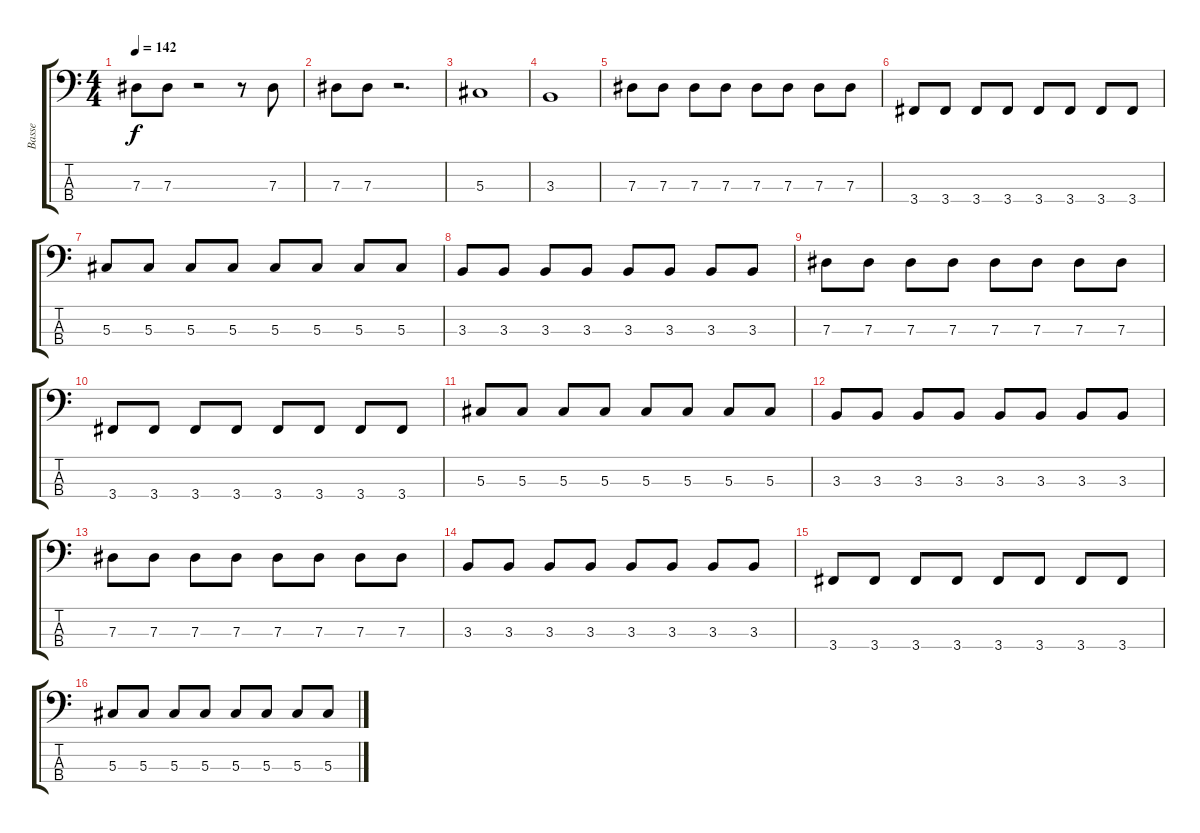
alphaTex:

\track ("Basse" "Basse") {instrument electricbassfinger}
\staff {score tabs}
\tuning (Gb2 Db2 Ab1 Eb1) {hide}
\ts (4 4)
\tempo 142
\clef f4
\ks c
7.3.8{dy f} 7.3.8 r.2 r.8 7.3.8 |
7.3.8 7.3.8 r.2{d} |
5.3.1 |
3.3.1 |
7.3.8 7.3.8 7.3.8 7.3.8 7.3.8 7.3.8 7.3.8 7.3.8 |
3.4.8 3.4.8 3.4.8 3.4.8 3.4.8 3.4.8 3.4.8 3.4.8 |
5.3.8 5.3.8 5.3.8 5.3.8 5.3.8 5.3.8 5.3.8 5.3.8 |
3.3.8 3.3.8 3.3.8 3.3.8 3.3.8 3.3.8 3.3.8 3.3.8 |
7.3.8 7.3.8 7.3.8 7.3.8 7.3.8 7.3.8 7.3.8 7.3.8 |
3.4.8 3.4.8 3.4.8 3.4.8 3.4.8 3.4.8 3.4.8 3.4.8 |
5.3.8 5.3.8 5.3.8 5.3.8 5.3.8 5.3.8 5.3.8 5.3.8 |
3.3.8 3.3.8 3.3.8 3.3.8 3.3.8 3.3.8 3.3.8 3.3.8 |
7.3.8 7.3.8 7.3.8 7.3.8 7.3.8 7.3.8 7.3.8 7.3.8 |
3.3.8 3.3.8 3.3.8 3.3.8 3.3.8 3.3.8 3.3.8 3.3.8 |
3.4.8 3.4.8 3.4.8 3.4.8 3.4.8 3.4.8 3.4.8 3.4.8 |
5.3.8 5.3.8 5.3.8 5.3.8 5.3.8 5.3.8 5.3.8 5.3.8
